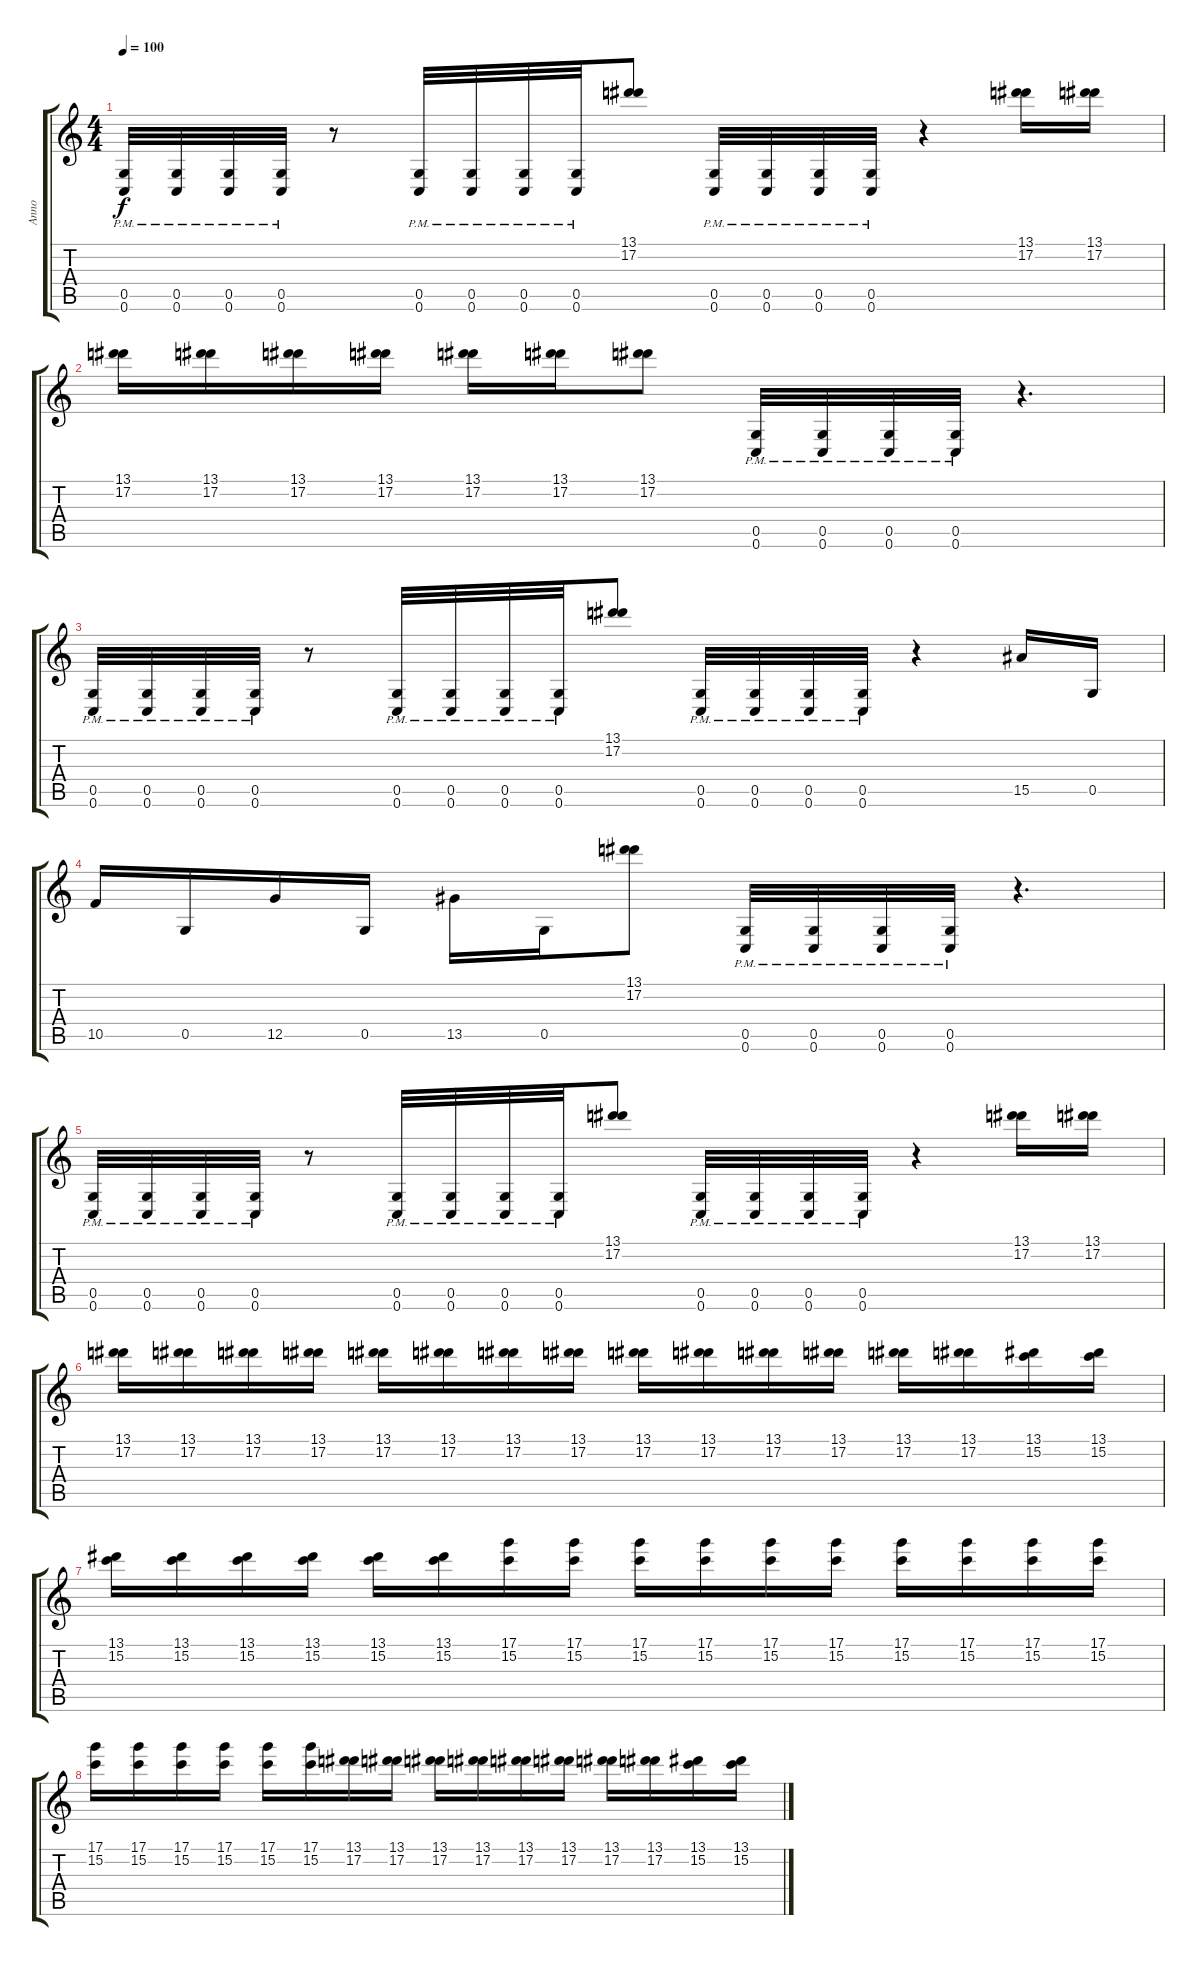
\track ("Anno" "Anno") {instrument distortionguitar}
\staff {score tabs}
\tuning (D4 A3 F3 C3 G2 C2) {hide}
\ts (4 4)
\tempo 100
\clef g2
\ks c
(0.5{pm} 0.6{pm}).32{dy f} (0.5{pm} 0.6{pm}).32 (0.5{pm} 0.6{pm}).32 (0.5{pm} 0.6{pm}).32 r.8 (0.5{pm} 0.6{pm}).32 (0.5{pm} 0.6{pm}).32 (0.5{pm} 0.6{pm}).32 (0.5{pm} 0.6{pm}).32 (13.1 17.2).8 (0.5{pm} 0.6{pm}).32 (0.5{pm} 0.6{pm}).32 (0.5{pm} 0.6{pm}).32 (0.5{pm} 0.6{pm}).32 r.4 (13.1 17.2).16 (13.1 17.2).16 |
(13.1 17.2).16 (13.1 17.2).16 (13.1 17.2).16 (13.1 17.2).16 (13.1 17.2).16 (13.1 17.2).16 (13.1 17.2).8 (0.5{pm} 0.6{pm}).32 (0.5{pm} 0.6{pm}).32 (0.5{pm} 0.6{pm}).32 (0.5{pm} 0.6{pm}).32 r.4{d} |
(0.5{pm} 0.6{pm}).32 (0.5{pm} 0.6{pm}).32 (0.5{pm} 0.6{pm}).32 (0.5{pm} 0.6{pm}).32 r.8 (0.5{pm} 0.6{pm}).32 (0.5{pm} 0.6{pm}).32 (0.5{pm} 0.6{pm}).32 (0.5{pm} 0.6{pm}).32 (13.1 17.2).8 (0.5{pm} 0.6{pm}).32 (0.5{pm} 0.6{pm}).32 (0.5{pm} 0.6{pm}).32 (0.5{pm} 0.6{pm}).32 r.4 15.5.16 0.5.16 |
10.5.16 0.5.16 12.5.16 0.5.16 13.5.16 0.5.16 (13.1 17.2).8 (0.5{pm} 0.6{pm}).32 (0.5{pm} 0.6{pm}).32 (0.5{pm} 0.6{pm}).32 (0.5{pm} 0.6{pm}).32 r.4{d} |
(0.5{pm} 0.6{pm}).32 (0.5{pm} 0.6{pm}).32 (0.5{pm} 0.6{pm}).32 (0.5{pm} 0.6{pm}).32 r.8 (0.5{pm} 0.6{pm}).32 (0.5{pm} 0.6{pm}).32 (0.5{pm} 0.6{pm}).32 (0.5{pm} 0.6{pm}).32 (13.1 17.2).8 (0.5{pm} 0.6{pm}).32 (0.5{pm} 0.6{pm}).32 (0.5{pm} 0.6{pm}).32 (0.5{pm} 0.6{pm}).32 r.4 (13.1 17.2).16 (13.1 17.2).16 |
(13.1 17.2).16 (13.1 17.2).16 (13.1 17.2).16 (13.1 17.2).16 (13.1 17.2).16 (13.1 17.2).16 (13.1 17.2).16 (13.1 17.2).16 (13.1 17.2).16 (13.1 17.2).16 (13.1 17.2).16 (13.1 17.2).16 (13.1 17.2).16 (13.1 17.2).16 (13.1 15.2).16 (13.1 15.2).16 |
(13.1 15.2).16 (13.1 15.2).16 (13.1 15.2).16 (13.1 15.2).16 (13.1 15.2).16 (13.1 15.2).16 (17.1 15.2).16 (17.1 15.2).16 (17.1 15.2).16 (17.1 15.2).16 (17.1 15.2).16 (17.1 15.2).16 (17.1 15.2).16 (17.1 15.2).16 (17.1 15.2).16 (17.1 15.2).16 |
(17.1 15.2).16 (17.1 15.2).16 (17.1 15.2).16 (17.1 15.2).16 (17.1 15.2).16 (17.1 15.2).16 (13.1 17.2).16 (13.1 17.2).16 (13.1 17.2).16 (13.1 17.2).16 (13.1 17.2).16 (13.1 17.2).16 (13.1 17.2).16 (13.1 17.2).16 (13.1 15.2).16 (13.1 15.2).16
